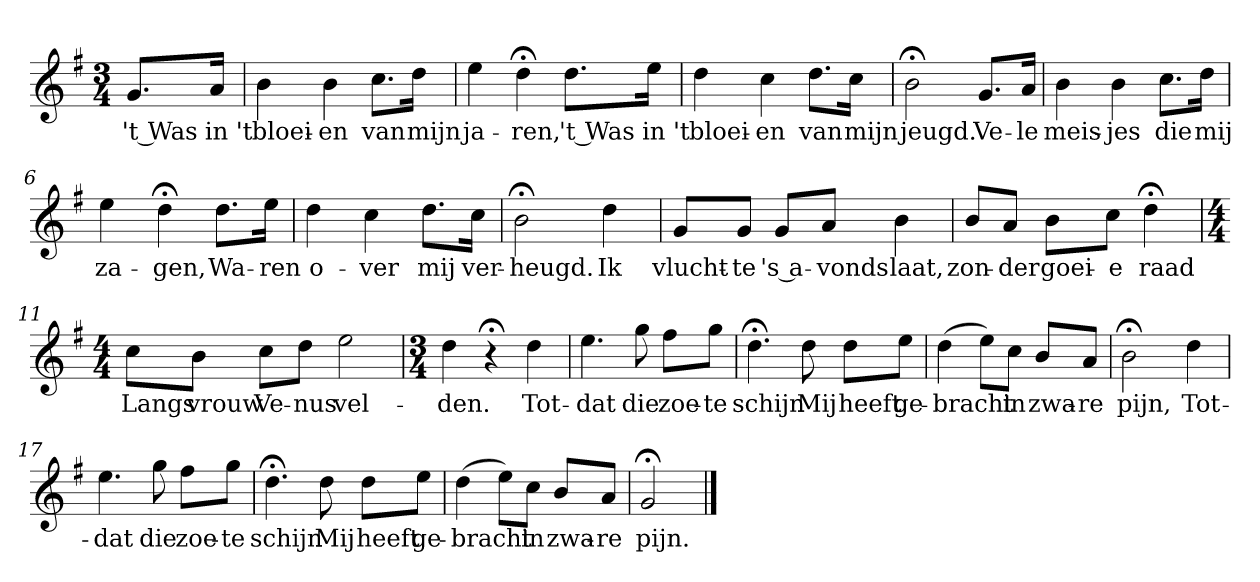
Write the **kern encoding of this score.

**kern	**text
*part1	*part1
*staff1	*staff1
*k[f#]	*
*G:	*
*M3/4	*
*MM120	*
=	=
8.gL	't Was
16aJk	in 't
=1	=1
4b	bloei-
4b	-en
8.ccL	van
16ddJk	mijn
=2	=2
4ee	ja-
4dd;<	-ren,
8.ddL	't Was
16eeJk	in 't
=3	=3
4dd	bloei-
4cc	-en
8.ddL	van
16ccJk	mijn
=4	=4
2b;<	jeugd.
8.gL	Ve-
16aJk	-le
=5	=5
4b	meis-
4b	-jes
8.ccL	die
16ddJk	mij
=6	=6
4ee	za-
4dd;<	-gen,
8.ddL	Wa-
16eeJk	-ren
=7	=7
4dd	o-
4cc	-ver
8.ddL	mij
16ccJk	ver-
=8	=8
2b;<	-heugd.
4dd	Ik
=9	=9
8gL	vlucht-
8gJ	-te
8gL	's a-
8aJ	-vonds
4b	laat,
=10	=10
8bL	zon-
8aJ	-der
8bL	goei-
8ccJ	-e
4dd;<	raad
=11	=11
*M4/4	*
8ccL	Langs
8bJ	vrouw
8ccL	Ve-
8ddJ	-nus
2ee	vel-
=12	=12
*M3/4	*
4dd	-den.
4r;<	.
4dd	Tot-
=13	=13
4.ee	-dat
8gg	die
8ff#L	zoe-
8ggJ	-te
=14	=14
4.dd;<	schijn
8dd	Mij
8ddL	heeft
8eeJ	ge-
=15	=15
(4dd	-bracht
8eeL)	.
8ccJ	in
8bL	zwa-
8aJ	-re
=16	=16
2b;<	pijn,
4dd	Tot-
=17	=17
4.ee	-dat
8gg	die
8ff#L	zoe-
8ggJ	-te
=18	=18
4.dd;<	schijn
8dd	Mij
8ddL	heeft
8eeJ	ge-
=19	=19
(4dd	-bracht
8eeL)	.
8ccJ	in
8bL	zwa-
8aJ	-re
=20	=20
2g;<	pijn.
==	==
*-	*-
